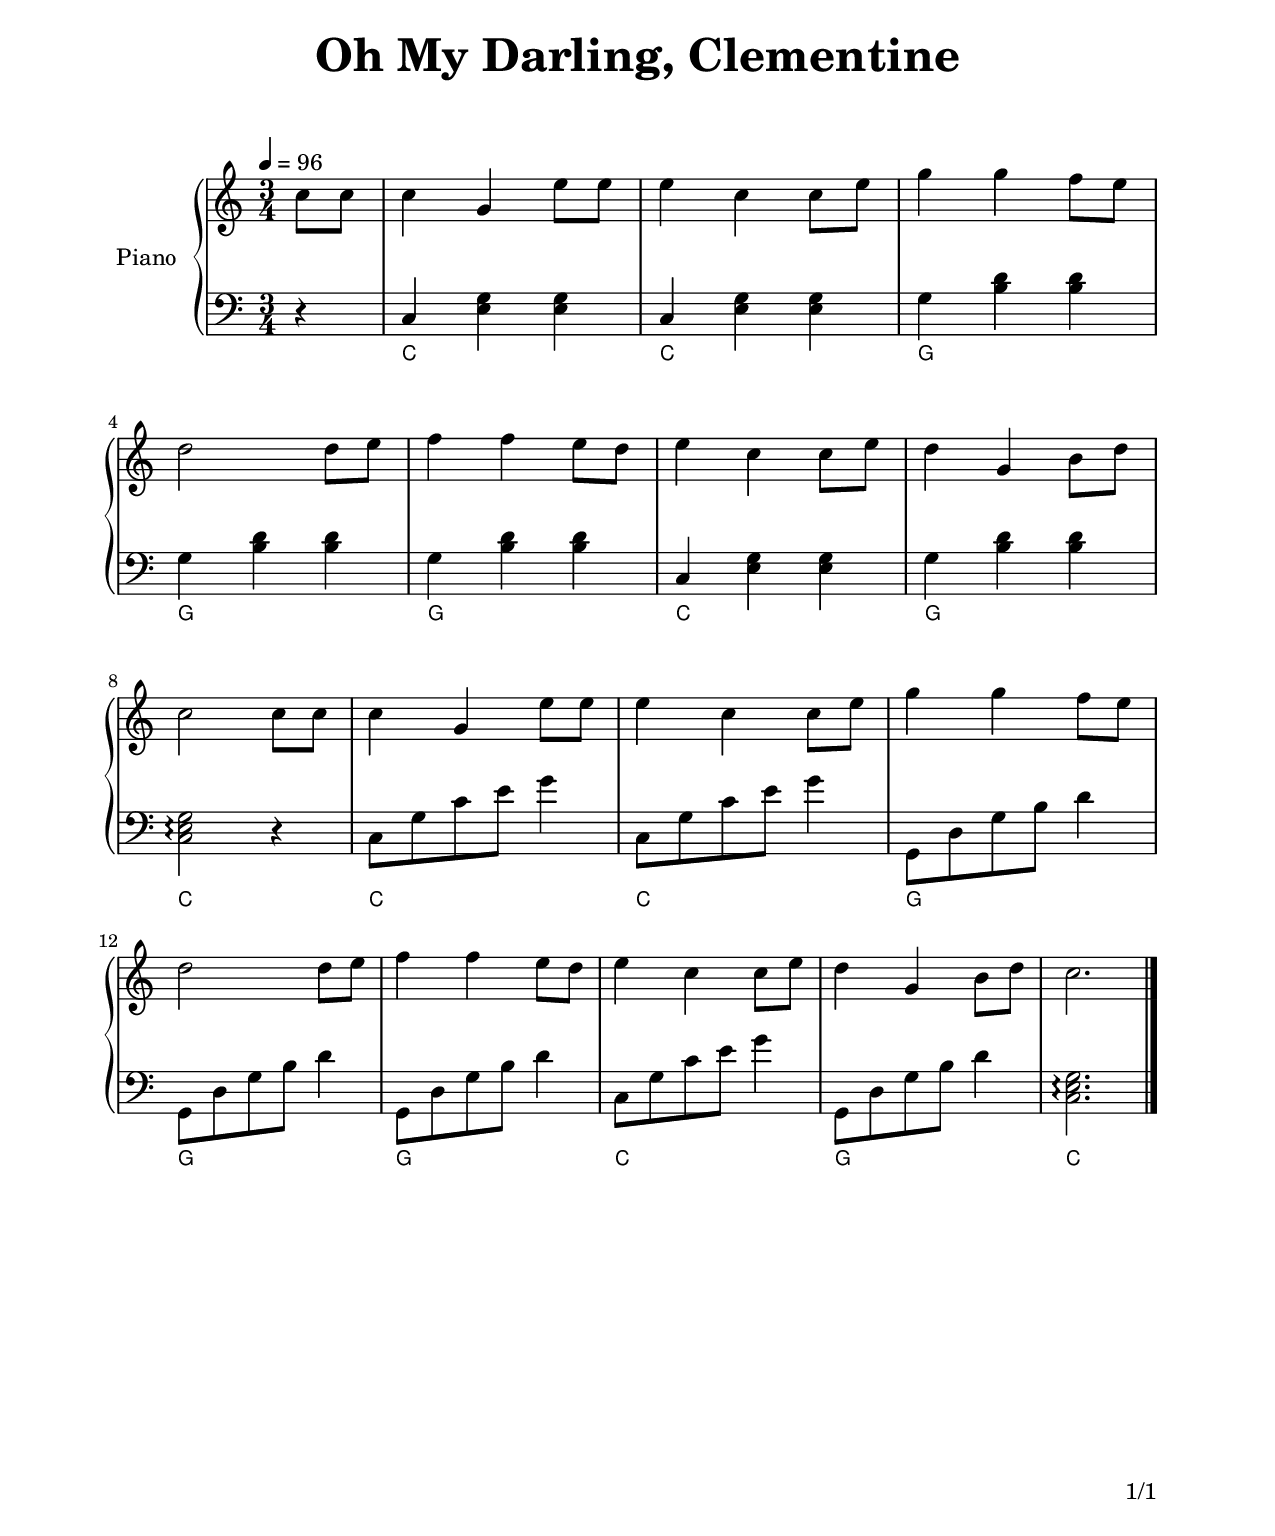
\version "2.24.3"
\include "../settings.v1.ly"

\header {
  title = \markup \override #'((font-size . 6)) "Oh My Darling, Clementine"
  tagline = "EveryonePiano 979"
}

\paper {
  total-page = 1
}

\markup \vspace #1.5

CI = { c4 <e g>4  <e g>4  }
GI = { g4 <b d'>4 <b d'>4 }

CII = { c8  g8 c'8 e'8 g'4 }
GII = { g,8 d8 g8  b8  d'4 }

\score {
  \new PianoStaff \with {
    instrumentName = "Piano"
  } <<
    \new Staff {
      \tempo 4 = 96
      \clef treble
      \key c \major
      \time 3/4
      
      \partial 4 c''8 c''8 | c''4 g'4  e''8 e''8 | e''4 c''4 c''8 e''8 | g''4 g''4 f''8 e''8 | \break
      d''2       d''8 e''8 | f''4 f''4 e''8 d''8 | e''4 c''4 c''8 e''8 | d''4 g'4  b'8  d''8 | \break
      
      c''2       c''8 c''8 | c''4 g'4  e''8 e''8 | e''4 c''4 c''8 e''8 | g''4 g''4 f''8 e''8 | \break
      d''2       d''8 e''8 | f''4 f''4 e''8 d''8 | e''4 c''4 c''8 e''8 | d''4 g'4  b'8  d''8 | c''2. | \bar "|."
    }
    \new Staff {
      \clef bass
      \key c \major
      \time 3/4
      
      r4  | \CI | \CI | \GI |
      \GI | \GI | \CI | \GI |
      
      <c e g>2\arpeggio r4 | \CII | \CII | \GII |
      \GII                 | \GII | \CII | \GII | <c e g>2.\arpeggio
    }
    \chords {
      
      r4  | c2. | c2. | g2. |
      g2. | g2. | c2. | g2. |
      
      c2 r4 | c2. | c2. | g2. |
      g2.   | g2. | c2. | g2. | c2. |
    }
  >>
  \layout {}
}

\score {
  \new PianoStaff \with {
    instrumentName = "Piano"
  } <<
    \new Staff {
      \tempo 4 = 96
      \clef treble
      \key c \major
      \time 3/4
      
      \partial 4 c''8 c''8 | c''4 g'4  e''8 e''8 | e''4 c''4 c''8 e''8 | g''4 g''4 f''8 e''8 | \break
      d''2       d''8 e''8 | f''4 f''4 e''8 d''8 | e''4 c''4 c''8 e''8 | d''4 g'4  b'8  d''8 | \break
      
      c''2       c''8 c''8 | c''4 g'4  e''8 e''8 | e''4 c''4 c''8 e''8 | g''4 g''4 f''8 e''8 | \break
      d''2       d''8 e''8 | f''4 f''4 e''8 d''8 | e''4 c''4 c''8 e''8 | d''4 g'4  b'8  d''8 | c''2. | \bar "|."
    }
    \new Staff {
      \clef bass
      \key c \major
      \time 3/4
      
      r4  | \CI | \CI | \GI |
      \GI | \GI | \CI | \GI |
      
      <c e g>2\arpeggio r4 | \CII | \CII | \GII |
      \GII                 | \GII | \CII | \GII | <c e g>2.\arpeggio
    }
  >>
  \midi {}
}
